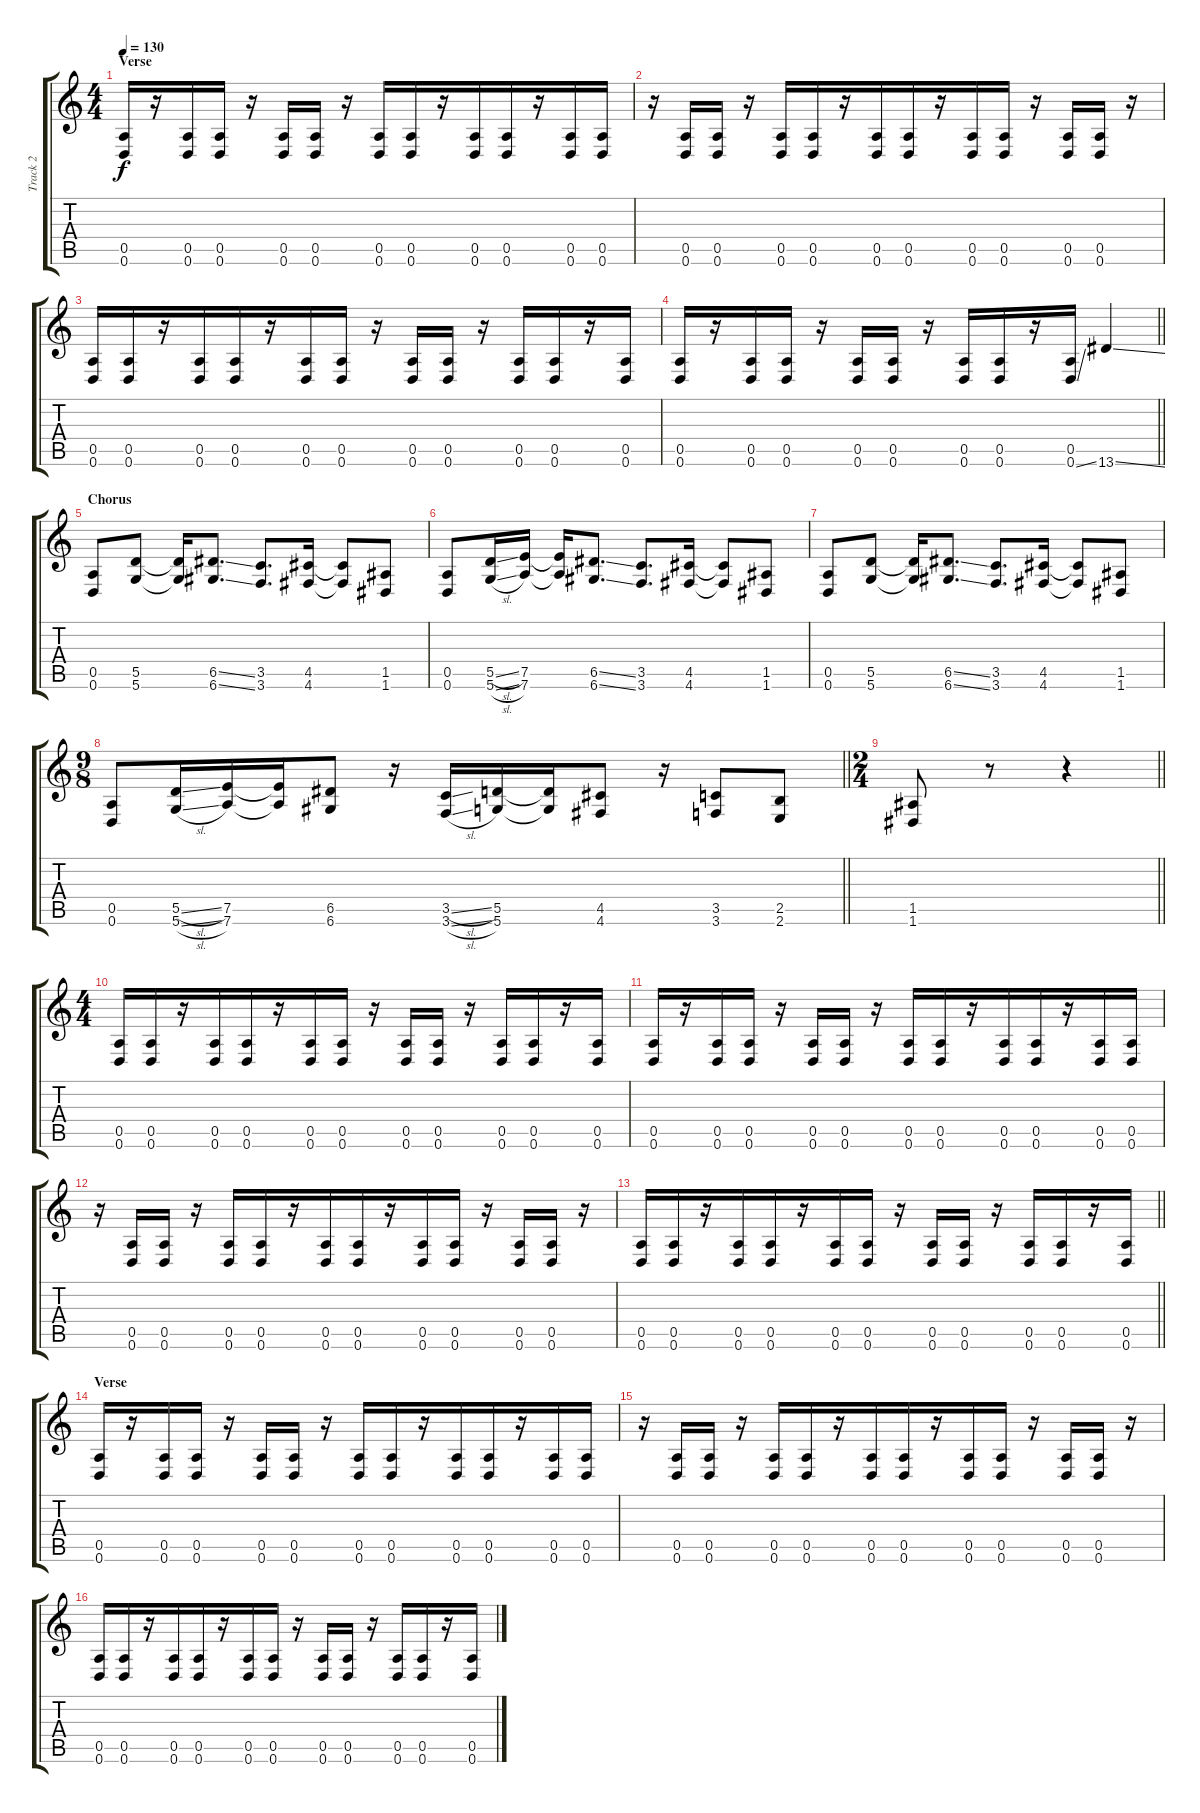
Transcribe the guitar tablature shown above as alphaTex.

\track ("Track 2" "Track 2") {instrument distortionguitar}
\staff {score tabs}
\tuning (E4 B3 G3 D3 A2 D2) {hide}
\ts (4 4)
\section ("" "Verse")
\tempo 130
\clef g2
\ks c
(0.5 0.6).16{dy f} r.16 (0.5 0.6).16 (0.5 0.6).16 r.16 (0.5 0.6).16 (0.5 0.6).16 r.16 (0.5 0.6).16 (0.5 0.6).16 r.16 (0.5 0.6).16{beam merge} (0.5 0.6).16 r.16 (0.5 0.6).16 (0.5 0.6).16 |
r.16 (0.5 0.6).16 (0.5 0.6).16 r.16 (0.5 0.6).16 (0.5 0.6).16 r.16 (0.5 0.6).16{beam merge} (0.5 0.6).16 r.16 (0.5 0.6).16 (0.5 0.6).16 r.16 (0.5 0.6).16 (0.5 0.6).16 r.16 |
(0.5 0.6).16 (0.5 0.6).16 r.16 (0.5 0.6).16{beam merge} (0.5 0.6).16 r.16 (0.5 0.6).16 (0.5 0.6).16 r.16 (0.5 0.6).16 (0.5 0.6).16 r.16 (0.5 0.6).16 (0.5 0.6).16 r.16 (0.5 0.6).16 |
\barLineRight lightlight
(0.5 0.6).16 r.16 (0.5 0.6).16 (0.5 0.6).16 r.16 (0.5 0.6).16 (0.5 0.6).16 r.16 (0.5 0.6).16 (0.5 0.6).16 r.16 (0.5 0.6{ss}).16{beam merge} 13.6{ss}.4 |
\section ("" "Chorus")
(0.5 0.6).8 (5.5 5.6).8 (5.5{t} 5.6{t}).16 (6.5{ss} 6.6{ss}).8{d} (3.5 3.6).8{d} (4.5 4.6).16 (4.5{t} 4.6{t}).8 (1.5 1.6).8 |
(0.5 0.6).8 (5.5{sl} 5.6{sl}).16 (7.5 7.6).16 (7.5{t} 7.6{t}).16 (6.5{ss} 6.6{ss}).8{d} (3.5 3.6).8{d} (4.5 4.6).16 (4.5{t} 4.6{t}).8 (1.5 1.6).8 |
(0.5 0.6).8 (5.5 5.6).8 (5.5{t} 5.6{t}).16 (6.5{ss} 6.6{ss}).8{d} (3.5 3.6).8{d} (4.5 4.6).16 (4.5{t} 4.6{t}).8 (1.5 1.6).8 |
\ts (9 8)
\barLineRight lightlight
(0.5 0.6).8 (5.5{sl} 5.6{sl}).16 (7.5 7.6).16 (7.5{t} 7.6{t}).16 (6.5 6.6).8 r.16 (3.5{sl} 3.6{sl}).16 (5.5 5.6).16 (5.5{t} 5.6{t}).16 (4.5 4.6).8 r.16 (3.5 3.6).8 (2.5 2.6).8 |
\ts (2 4)
\barLineRight lightlight
(1.5 1.6).8 r.8 r.4 |
\ts (4 4)
\section ("" "")
(0.5 0.6).16 (0.5 0.6).16 r.16 (0.5 0.6).16{beam merge} (0.5 0.6).16 r.16 (0.5 0.6).16 (0.5 0.6).16 r.16 (0.5 0.6).16 (0.5 0.6).16 r.16 (0.5 0.6).16 (0.5 0.6).16 r.16 (0.5 0.6).16 |
(0.5 0.6).16 r.16 (0.5 0.6).16 (0.5 0.6).16 r.16 (0.5 0.6).16 (0.5 0.6).16 r.16 (0.5 0.6).16 (0.5 0.6).16 r.16 (0.5 0.6).16{beam merge} (0.5 0.6).16 r.16 (0.5 0.6).16 (0.5 0.6).16 |
r.16 (0.5 0.6).16 (0.5 0.6).16 r.16 (0.5 0.6).16 (0.5 0.6).16 r.16 (0.5 0.6).16{beam merge} (0.5 0.6).16 r.16 (0.5 0.6).16 (0.5 0.6).16 r.16 (0.5 0.6).16 (0.5 0.6).16 r.16 |
\barLineRight lightlight
(0.5 0.6).16 (0.5 0.6).16 r.16 (0.5 0.6).16{beam merge} (0.5 0.6).16 r.16 (0.5 0.6).16 (0.5 0.6).16 r.16 (0.5 0.6).16 (0.5 0.6).16 r.16 (0.5 0.6).16 (0.5 0.6).16 r.16 (0.5 0.6).16 |
\section ("" "Verse")
(0.5 0.6).16 r.16 (0.5 0.6).16 (0.5 0.6).16 r.16 (0.5 0.6).16 (0.5 0.6).16 r.16 (0.5 0.6).16 (0.5 0.6).16 r.16 (0.5 0.6).16{beam merge} (0.5 0.6).16 r.16 (0.5 0.6).16 (0.5 0.6).16 |
r.16 (0.5 0.6).16 (0.5 0.6).16 r.16 (0.5 0.6).16 (0.5 0.6).16 r.16 (0.5 0.6).16{beam merge} (0.5 0.6).16 r.16 (0.5 0.6).16 (0.5 0.6).16 r.16 (0.5 0.6).16 (0.5 0.6).16 r.16 |
(0.5 0.6).16 (0.5 0.6).16 r.16 (0.5 0.6).16{beam merge} (0.5 0.6).16 r.16 (0.5 0.6).16 (0.5 0.6).16 r.16 (0.5 0.6).16 (0.5 0.6).16 r.16 (0.5 0.6).16 (0.5 0.6).16 r.16 (0.5 0.6).16
